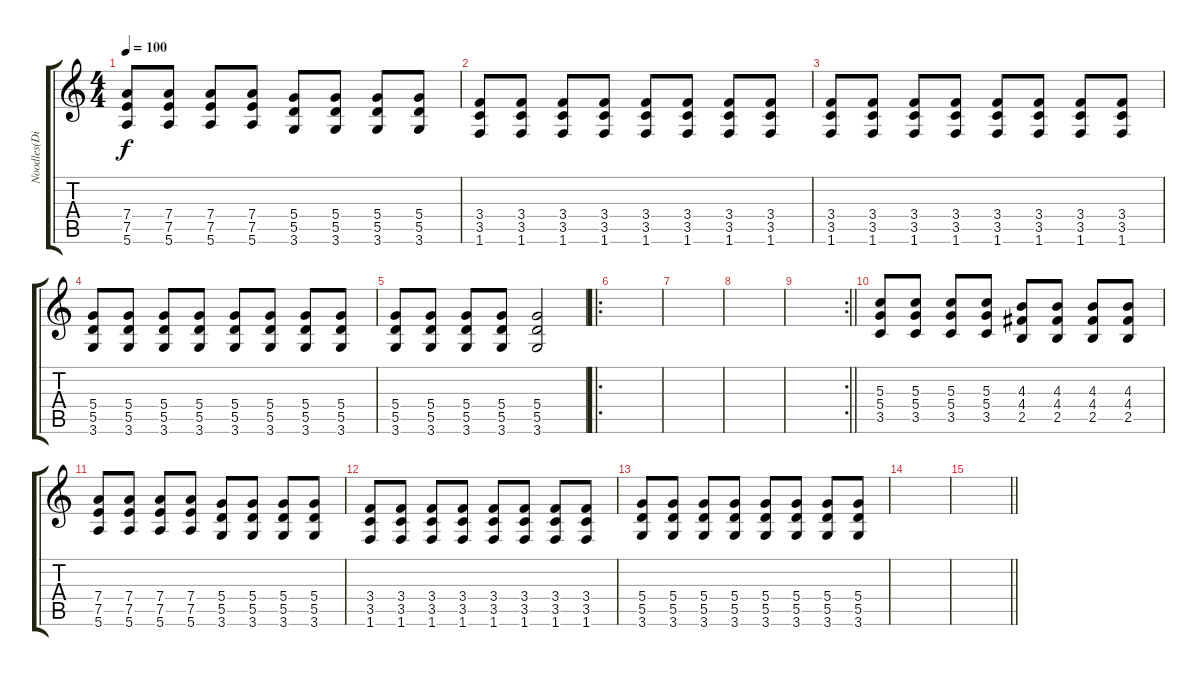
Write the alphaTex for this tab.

\track ("Noodles(Distortion)" "Noodles(Di") {instrument distortionguitar}
\staff {score tabs}
\tuning (E4 B3 G3 D3 A2 E2) {hide}
\ts (4 4)
\tempo 100
\clef g2
\ks c
(7.4 7.5 5.6).8{dy f} (7.4 7.5 5.6).8 (7.4 7.5 5.6).8 (7.4 7.5 5.6).8 (5.4 5.5 3.6).8 (5.4 5.5 3.6).8 (5.4 5.5 3.6).8 (5.4 5.5 3.6).8 |
(3.4 3.5 1.6).8 (3.4 3.5 1.6).8 (3.4 3.5 1.6).8 (3.4 3.5 1.6).8 (3.4 3.5 1.6).8 (3.4 3.5 1.6).8 (3.4 3.5 1.6).8 (3.4 3.5 1.6).8 |
(3.4 3.5 1.6).8 (3.4 3.5 1.6).8 (3.4 3.5 1.6).8 (3.4 3.5 1.6).8 (3.4 3.5 1.6).8 (3.4 3.5 1.6).8 (3.4 3.5 1.6).8 (3.4 3.5 1.6).8 |
(5.4 5.5 3.6).8 (5.4 5.5 3.6).8 (5.4 5.5 3.6).8 (5.4 5.5 3.6).8 (5.4 5.5 3.6).8 (5.4 5.5 3.6).8 (5.4 5.5 3.6).8 (5.4 5.5 3.6).8 |
(5.4 5.5 3.6).8 (5.4 5.5 3.6).8 (5.4 5.5 3.6).8 (5.4 5.5 3.6).8 (5.4 5.5 3.6).2 |
\ro
|
|
|
\rc 2
\barLineRight lightlight
|
(5.3 5.4 3.5).8 (5.3 5.4 3.5).8 (5.3 5.4 3.5).8 (5.3 5.4 3.5).8 (4.3 4.4 2.5).8 (4.3 4.4 2.5).8 (4.3 4.4 2.5).8 (4.3 4.4 2.5).8 |
(7.4 7.5 5.6).8 (7.4 7.5 5.6).8 (7.4 7.5 5.6).8 (7.4 7.5 5.6).8 (5.4 5.5 3.6).8 (5.4 5.5 3.6).8 (5.4 5.5 3.6).8 (5.4 5.5 3.6).8 |
(3.4 3.5 1.6).8 (3.4 3.5 1.6).8 (3.4 3.5 1.6).8 (3.4 3.5 1.6).8 (3.4 3.5 1.6).8 (3.4 3.5 1.6).8 (3.4 3.5 1.6).8 (3.4 3.5 1.6).8 |
(5.4 5.5 3.6).8 (5.4 5.5 3.6).8 (5.4 5.5 3.6).8 (5.4 5.5 3.6).8 (5.4 5.5 3.6).8 (5.4 5.5 3.6).8 (5.4 5.5 3.6).8 (5.4 5.5 3.6).8 |
|
\barLineRight lightlight
